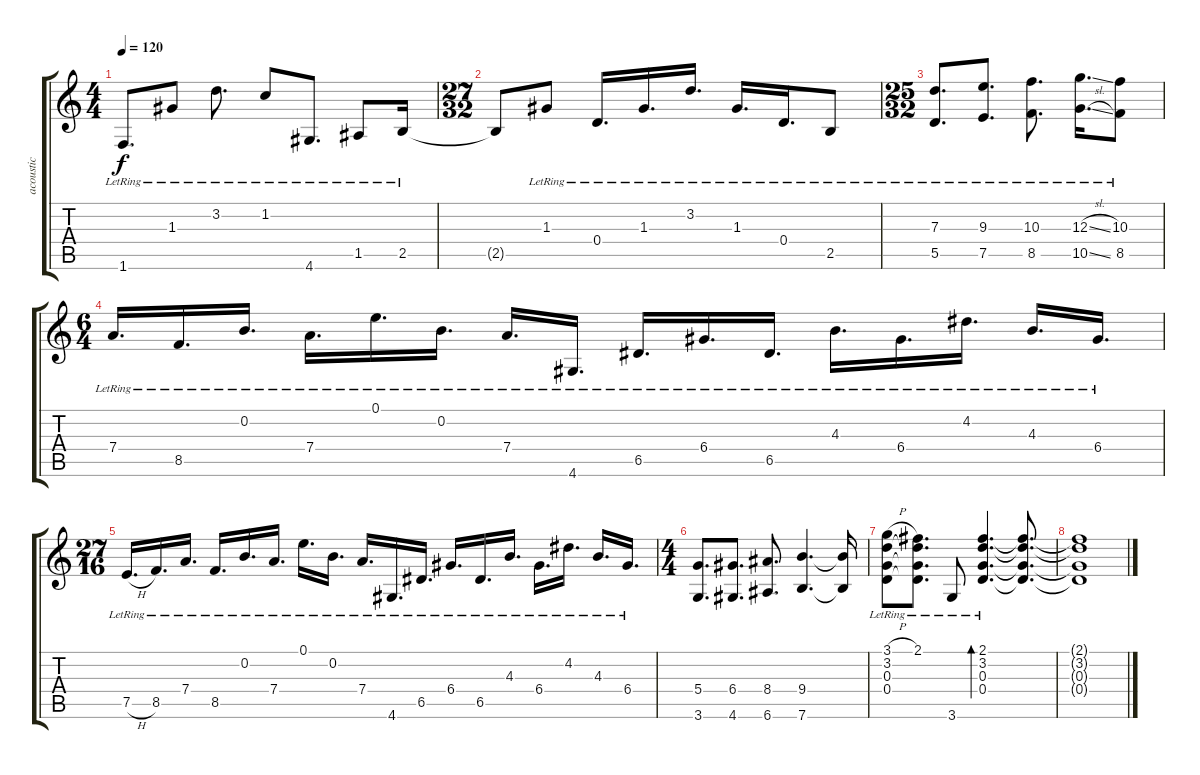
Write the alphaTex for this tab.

\track ("acoustic" "acoustic") {instrument acousticguitarsteel}
\staff {score tabs}
\tuning (E4 B3 G3 D3 A2 E2) {hide}
\ts (4 4)
\tempo 120
\clef g2
\ks c
1.6{lr}.8{d dy f} 1.3{lr}.8 3.2{lr}.8{d} 1.2{lr}.8 4.6{lr}.8{d} 1.5{lr}.8 2.5{lr}.16 |
\ts (27 32)
2.5{t}.8 1.3{lr}.8 0.4{lr}.16{d} 1.3{lr}.16{d} 3.2{lr}.16{d} 1.3{lr}.16{d} 0.4{lr}.16{d} 2.5{lr}.8 |
\ts (25 32)
(7.3{lr} 5.5{lr}).8{d} (9.3{lr} 7.5{lr}).8{d} (10.3{lr} 8.5{lr}).8{d} (12.3{sl lr} 10.5{sl lr}).16{d} (10.3{lr} 8.5{lr}).8 |
\ts (6 4)
7.4{lr}.16{d} 8.5{lr}.16{d} 0.2{lr}.16{d} 7.4{lr}.16{d} 0.1{lr}.16{d} 0.2{lr}.16{d} 7.4{lr}.16{d} 4.6{lr}.16{d} 6.5{lr}.16{d} 6.4{lr}.16{d} 6.5{lr}.16{d} 4.3{lr}.16{d} 6.4{lr}.16{d} 4.2{lr}.16{d} 4.3{lr}.16{d} 6.4{lr}.16{d} |
\ts (27 16)
7.5{h lr}.16{d} 8.5{lr}.16{d} 7.4{lr}.16{d} 8.5{lr}.16{d} 0.2{lr}.16{d} 7.4{lr}.16{d} 0.1{lr}.16{d} 0.2{lr}.16{d} 7.4{lr}.16{d} 4.6{lr}.16{d} 6.5{lr}.16{d} 6.4{lr}.16{d} 6.5{lr}.16{d} 4.3{lr}.16{d} 6.4{lr}.16{d} 4.2{lr}.16{d} 4.3{lr}.16{d} 6.4{lr}.16{d} |
\ts (4 4)
(5.4 3.6).8{d} (6.4 4.6).8{d} (8.4 6.6).8{d} (9.4 7.6).4{d} (9.4{t} 7.6{t}).16 |
(3.1{h lr} 3.2{lr} 0.3{lr} 0.4{lr}).8 (2.1{lr} 3.2{t} 0.3{t} 0.4{t}).8{d} 3.6{lr}.8 (2.1{lr} 3.2{lr} 0.3{lr} 0.4{lr}).4{d bd 480} (2.1{t} 3.2{t} 0.3{t} 0.4{t}).8{d} |
(2.1{t} 3.2{t} 0.3{t} 0.4{t}).1
